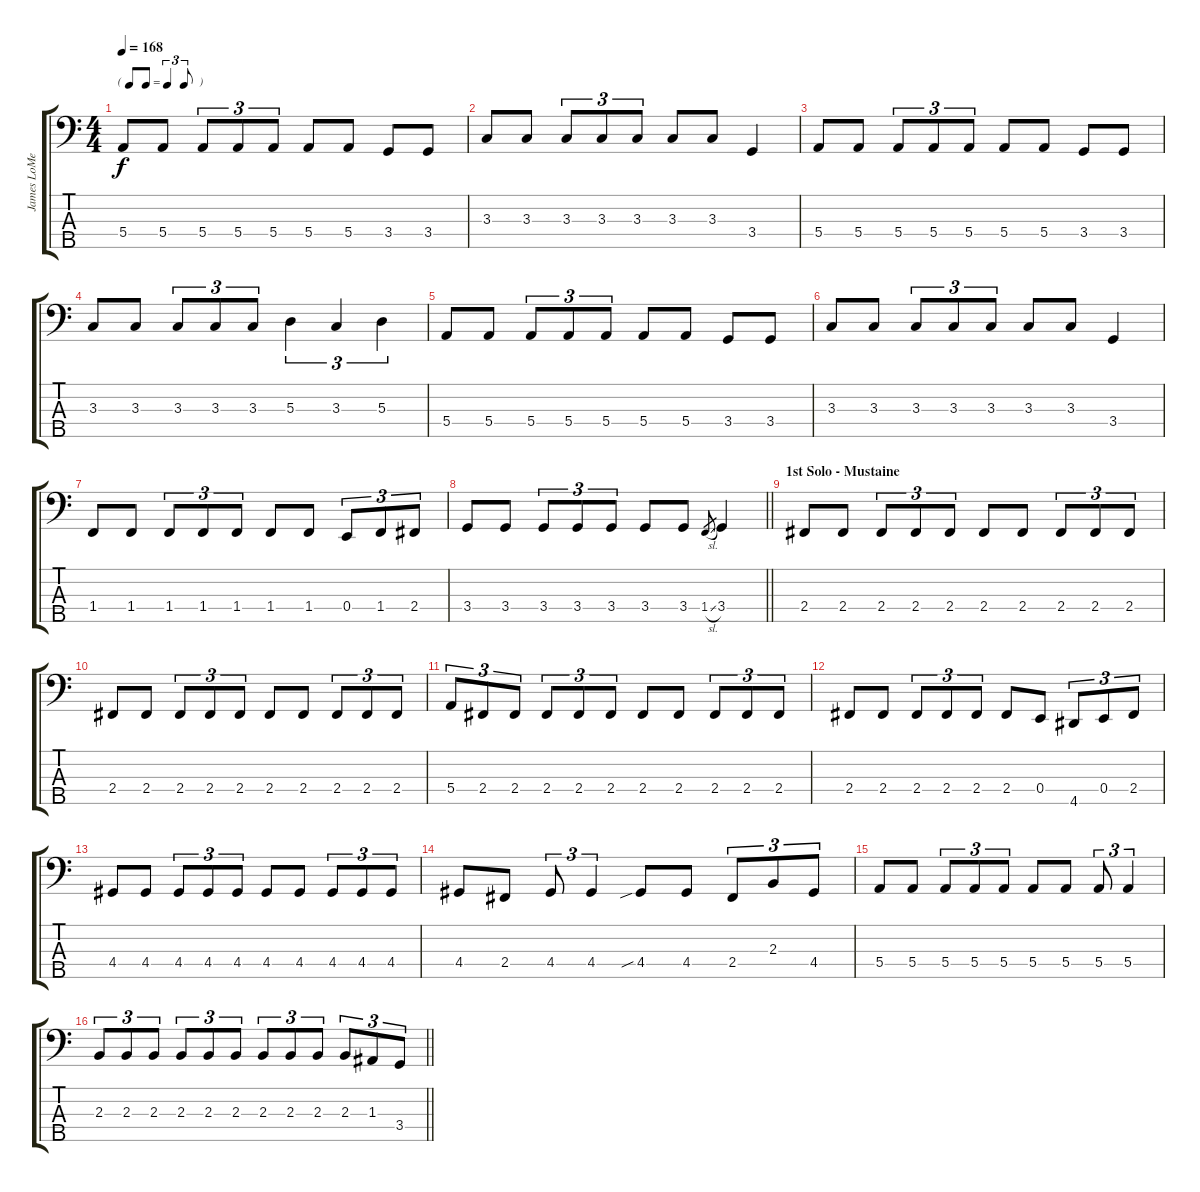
\track ("James LoMenzo" "James LoMe") {instrument electricbasspick}
\staff {score tabs}
\tuning (G2 D2 A1 E1 B0) {hide}
\ts (4 4)
\tf triplet8th
\tempo 168
\clef f4
\ks c
5.4.8{dy f} 5.4.8 5.4.8{tu (3 2)} 5.4.8{tu (3 2)} 5.4.8{tu (3 2)} 5.4.8 5.4.8 3.4.8 3.4.8 |
3.3.8 3.3.8 3.3.8{tu (3 2)} 3.3.8{tu (3 2)} 3.3.8{tu (3 2)} 3.3.8 3.3.8 3.4.4 |
5.4.8 5.4.8 5.4.8{tu (3 2)} 5.4.8{tu (3 2)} 5.4.8{tu (3 2)} 5.4.8 5.4.8 3.4.8 3.4.8 |
3.3.8 3.3.8 3.3.8{tu (3 2)} 3.3.8{tu (3 2)} 3.3.8{tu (3 2)} 5.3.4{tu (3 2)} 3.3.4{tu (3 2)} 5.3.4{tu (3 2)} |
5.4.8 5.4.8 5.4.8{tu (3 2)} 5.4.8{tu (3 2)} 5.4.8{tu (3 2)} 5.4.8 5.4.8 3.4.8 3.4.8 |
3.3.8 3.3.8 3.3.8{tu (3 2)} 3.3.8{tu (3 2)} 3.3.8{tu (3 2)} 3.3.8 3.3.8 3.4.4 |
1.4.8 1.4.8 1.4.8{tu (3 2)} 1.4.8{tu (3 2)} 1.4.8{tu (3 2)} 1.4.8 1.4.8 0.4.8{tu (3 2)} 1.4.8{tu (3 2)} 2.4.8{tu (3 2)} |
\barLineRight lightlight
3.4.8 3.4.8 3.4.8{tu (3 2)} 3.4.8{tu (3 2)} 3.4.8{tu (3 2)} 3.4.8 3.4.8 1.4{sl}.8{gr} 3.4.4 |
\section ("" "1st Solo - Mustaine")
2.4.8 2.4.8 2.4.8{tu (3 2)} 2.4.8{tu (3 2)} 2.4.8{tu (3 2)} 2.4.8 2.4.8 2.4.8{tu (3 2)} 2.4.8{tu (3 2)} 2.4.8{tu (3 2)} |
2.4.8 2.4.8 2.4.8{tu (3 2)} 2.4.8{tu (3 2)} 2.4.8{tu (3 2)} 2.4.8 2.4.8 2.4.8{tu (3 2)} 2.4.8{tu (3 2)} 2.4.8{tu (3 2)} |
5.4.8{tu (3 2)} 2.4.8{tu (3 2)} 2.4.8{tu (3 2)} 2.4.8{tu (3 2)} 2.4.8{tu (3 2)} 2.4.8{tu (3 2)} 2.4.8 2.4.8 2.4.8{tu (3 2)} 2.4.8{tu (3 2)} 2.4.8{tu (3 2)} |
2.4.8 2.4.8 2.4.8{tu (3 2)} 2.4.8{tu (3 2)} 2.4.8{tu (3 2)} 2.4.8 0.4.8 4.5.8{tu (3 2)} 0.4.8{tu (3 2)} 2.4.8{tu (3 2)} |
4.4.8 4.4.8 4.4.8{tu (3 2)} 4.4.8{tu (3 2)} 4.4.8{tu (3 2)} 4.4.8 4.4.8 4.4.8{tu (3 2)} 4.4.8{tu (3 2)} 4.4.8{tu (3 2)} |
4.4.8 2.4.8 4.4.8{tu (3 2)} 4.4.4{tu (3 2)} 4.4{sib}.8 4.4.8 2.4.8{tu (3 2)} 2.3.8{tu (3 2)} 4.4.8{tu (3 2)} |
5.4.8 5.4.8 5.4.8{tu (3 2)} 5.4.8{tu (3 2)} 5.4.8{tu (3 2)} 5.4.8 5.4.8 5.4.8{tu (3 2)} 5.4.4{tu (3 2)} |
\barLineRight lightlight
2.3.8{tu (3 2)} 2.3.8{tu (3 2)} 2.3.8{tu (3 2)} 2.3.8{tu (3 2)} 2.3.8{tu (3 2)} 2.3.8{tu (3 2)} 2.3.8{tu (3 2)} 2.3.8{tu (3 2)} 2.3.8{tu (3 2)} 2.3.8{tu (3 2)} 1.3.8{tu (3 2)} 3.4.8{tu (3 2)}
